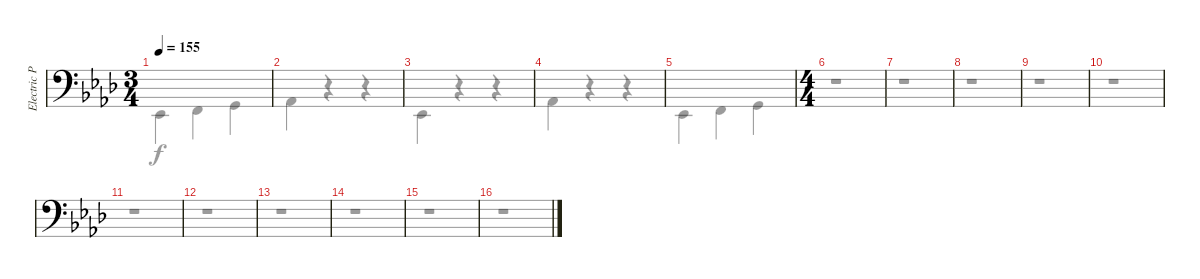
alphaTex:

\track ("Electric Piano (Staff 2)" "Electric P") {instrument electricgrandpiano}
\staff {score}
\tuning (E4 B3 G3 D3 A2 E2 B1) {hide}
\voice
\ts (3 4)
\tempo 155
\clef f4
\ks ab
|
|
|
|
|
\ts (4 4)
|
|
|
|
|
|
|
|
|
|
\voice
\clef f4
\ks ab
4.7.4{dy f} 1.6.4 3.6.4 |
4.6.4 r.4 r.4 |
4.7.4 r.4 r.4 |
4.6.4 r.4 r.4 |
4.7.4 1.6.4 3.6.4 |
r.1 |
r.1 |
r.1 |
r.1 |
r.1 |
r.1 |
r.1 |
r.1 |
r.1 |
r.1 |
r.1
